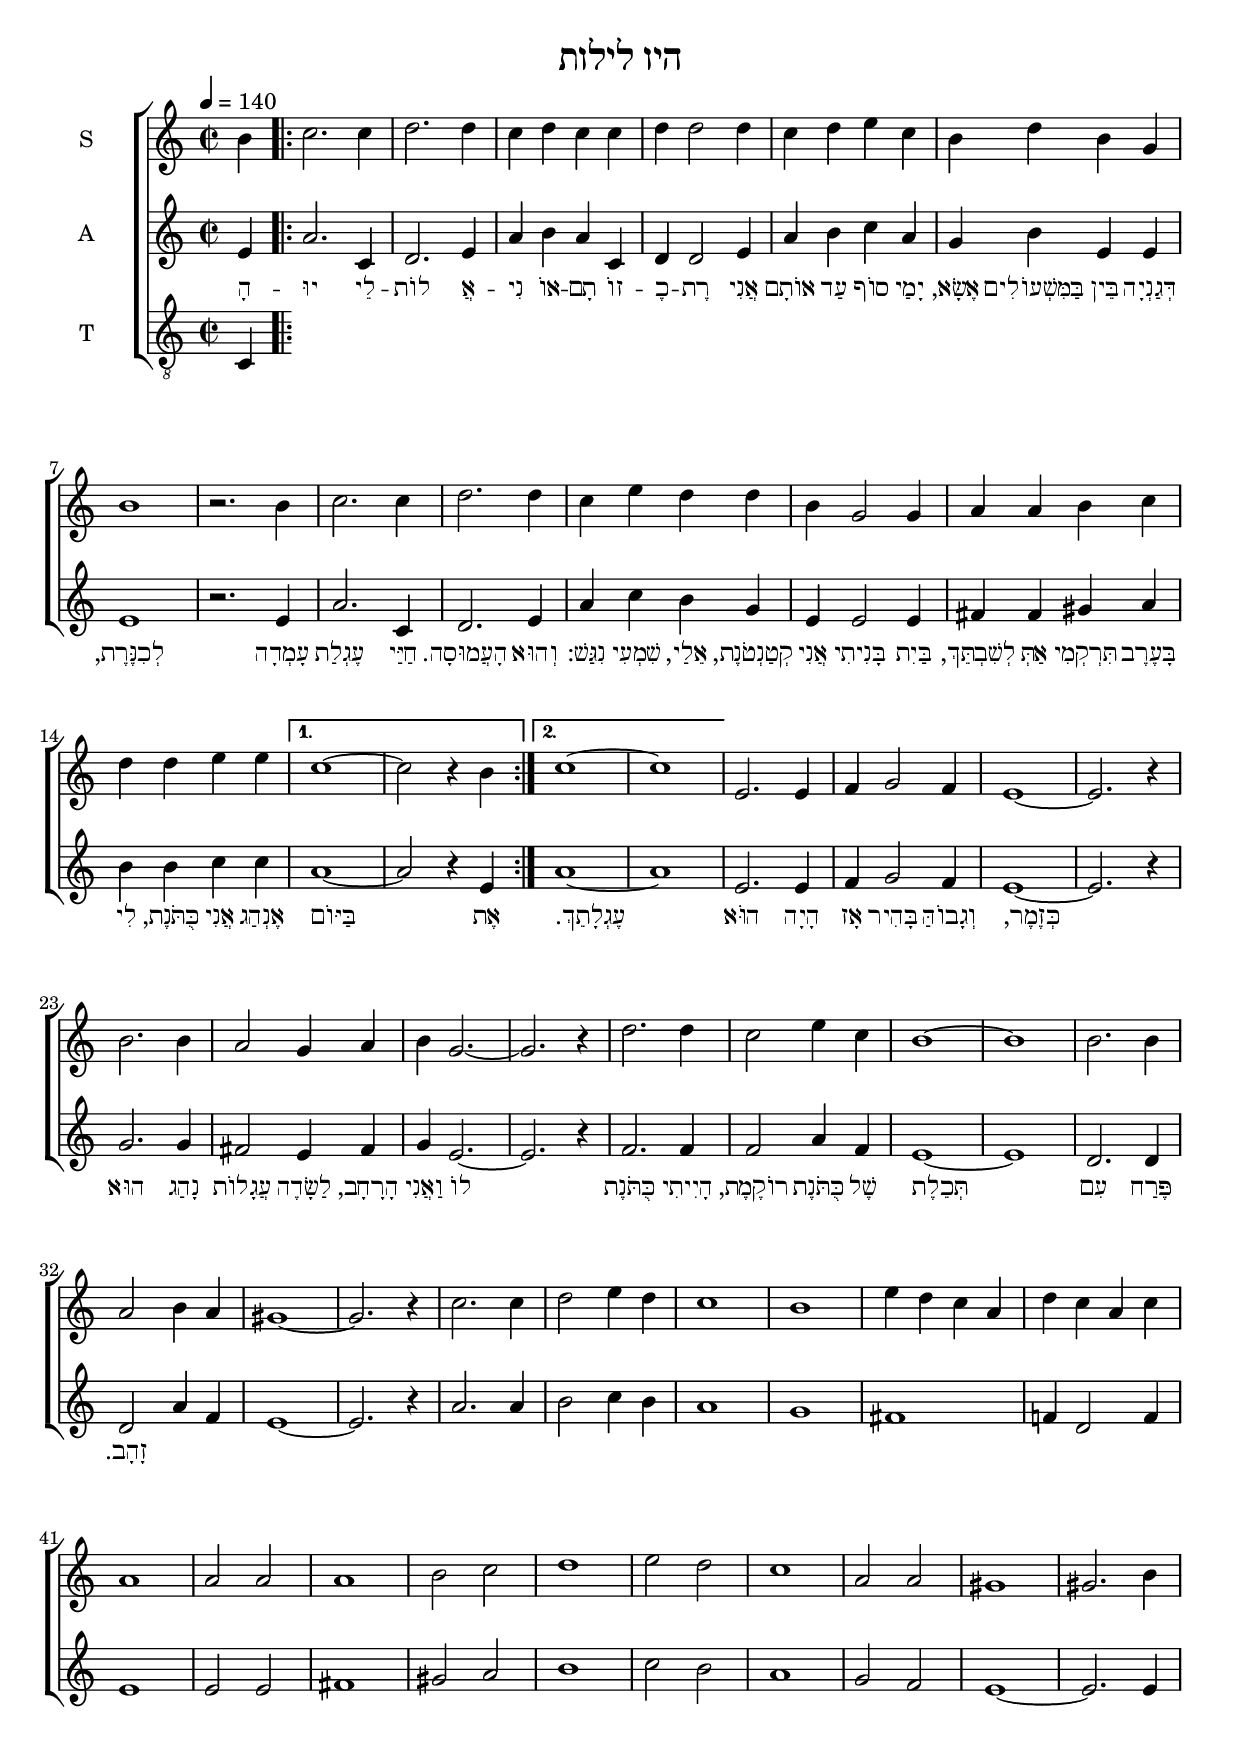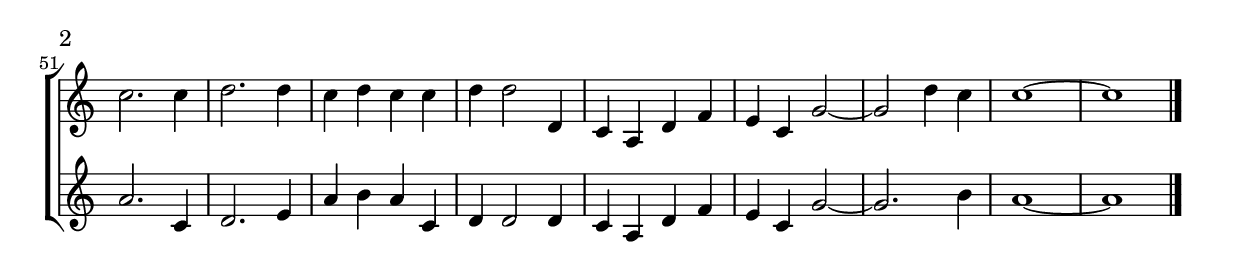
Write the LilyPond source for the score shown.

\version "2.22.1"
\include "english.ly"

global = {
  \key a \minor
  \time 2/2
  \tempo 4 = 140
}

hlyrics = \lyricmode {

% RTL

הָ -- יוּ לֵי -- לוֹת  אֲ -- נִי אוֹ -- תָם זוֹ -- כֶ -- רֶת
אֲנִי אוֹתָם עַד סוֹף יָמַי אֶשָּׂא,
בַּמִּשְׁעוֹלִים בֵּין דְּגַנְיָה לְכִנֶּרֶת,
עָמְדָה עֶגְלַת חַיַּי הָעֲמוּסָה.

וְהוּא נִגַּשׁ: שִׁמְעִי אֵלַי, קְטַנְטֹנֶת,
אֲנִי בָּנִיתִי בַּיִת לְשִׁבְתֵּךְ,
אַתְּ תִּרְקְמִי בָּעֶרֶב לִי כֻּתֹּנֶת,
אֲנִי אֶנְהַג בַּיּוֹם אֶת עֶגְלָתֵךְ.

הוֹּא הָיָה אָז בָּהִיר וְגָבוֹהַּ כְּזֶמֶר,
הוּא נָהַג עֲגָלוֹת לַשָּׂדֶה הָרָחָב,
וַאֲנִי לוֹ כֻּתֹּנֶת הָיִיתִי רוֹקֶמֶת,
כֻּתֹּנֶת שֶׁל תְּכֵלֶת עִם פֶּרַח זָהָב.

% LTR
}


sopMusic = \relative c' {
  \partial 4 b'4 |
  \repeat volta 2 {
  c2. c4 |
  d2. d4 |
  c4 d c c |
  d4 d2 d4 |
  c d e c |
  b4 d b g |
  b1 |
  r2. b4 |
  c2. c4 |
  d2. d4 |
  c e d d |
  b g2 g4 |
  a4 a b c |
  d d e e |
  }  
  \alternative {
    % \volta 1 
    {
      c1~ |
      c2 r4 b4 |
    }
    % \volta 2 
    {
      c1~ |
      c1  |
    }
  }
  e,2. e4 |
  f4 g2 f4 |
  e1~ |
  e2. r4 |
  % veGavoha
  b'2. b4 |
  a2 g4 a |
  % zemer
  b4 g2.~ |
  g2. r4
  d'2. d4 |
  c2 e4 c4 |
  b1~ |
  b1
  % basade
  b2. b4 |
  a2 b4 a4 |
  gs1~ |
  gs2. r4 |
  % vaani
  c2. c4 |
  d2 e4 d |
  c1 |
  b1 |
  % hayiti
  e4 d c a |
  d c a c |
  a1 |
  a2 a2 |
  % ...tonet
  a1 |
  b2 c2 |
  d1 |
  e2 d2 |
  c1 |
  a2 a2 |
  gs1 |
  gs2. b4 | % ... ha
  % yu
  c2. c4 |
  d2. d4 |
  c4 d c c |
  d4 d2 d,4 |
  % ani ad sof yamay
  c4 a d f |
  e c g'2~ |
  g2 d'4 c4 |
  c1~ |
  c1 \bar "|."
}

altMusic = \relative c' {
  \partial 4 e4 |
  \repeat volta 2 {
  a2. c,4 |
  d2. e4 |
  a4 b a c, |
  d d2 e4 |
  a b c a |
  g b e, e |
  e1 |
  r2. e4 |
  a2. c,4 |
  d2. e4 |
  a4 c b g |
  e e2 e4 |
  fs fs gs a |
  b b c c |
  }
  \alternative {
    % \volta 1 
    {
      a1~ |
      a2 r4 e4 |
    }
    % \volta 2 
    {
      a1~ |
      a1  |
    }
  }
  % }
  e2. e4 |
  f4 g2 f4 |
  e1~ |
  e2. r4 |
  % veGavoha
  g2. g4 |
  fs2 e4 fs4 |
  % zemer
  g4 e2.~ |
  e2. r4 |
  f2. f4 |
  f2 a4 f4 |
  e1~ |
  e1 
  % basade
  d2. d4 |
  d2 a'4 f4 |
  e1~ |
  e2. r4 |
  % vaani
  a2. a4 |
  b2 c4 b |
  a1 |
  g1 |
  % hayiti
  fs1 |
  f!4 d2 f4 |
  e1 |
  e2 e2 |
  fs1
  gs2 a |
  b1 |
  c2 b2 |
  a1 |
  g2 f2 |
  e1~ |
  e2. e4 |
  a2. c,4 |
  d2. e4 |
  a4 b a c, |
  d d2 d4 |
  % ani ad sof yamay
  c4 a d f |
  e c g'2~ |
  g2. b4 |
  a1~ |
  a1 \bar "|."

    
}

tenMusic = \relative c {
  \partial 4 c4 |
  % e2. f4 |
  % e2. e4
}

\header {
  title = "היו לילות"
  pdfauthor = "yotam.medini@gmail.com"
}

\paper{
  #(set-paper-size "a4")

  system-system-spacing.basic-distance = #16
  % system-distance = 5mm
  score-system-spacing =
    #'((basic-distance . 12)
      (minimum-distance . 8)
      (padding . 1)
      (stretchability . 12))

}

theMusic = {
  <<
    \new ChoirStaff <<

      \new Staff = "sop" <<
	\set Staff.midiInstrument = #"flute"
        \new Voice = "sopranos" {
          \set Staff.instrumentName = "S"
          <<
             % \stemUp
               \global \sopMusic
          >>
        }
      >>

      \new Staff = "alt" <<
	\set Staff.midiInstrument = #"oboe"
        \new Voice = "altos" {
          \set Staff.instrumentName = "A"
          <<
             % \stemUp
               \global \altMusic
          >>
        }
      >>

      \new Lyrics = "hlyrics" {
      \context Lyrics = "hlyrics"
        \lyricsto "altos" {
          \hlyrics
        }
      }

      \new Staff = "ten" <<
	\set Staff.midiInstrument = #"cello"
        \clef "G_8"
        \new Voice = "tenors" {
          \set Staff.instrumentName = "T"
          <<
               \global \tenMusic
          >>
        }
      >>
    >>
  >>
}

\score {
  \theMusic
  \header { }

  \layout {
    % $(layout-set-staff-size 17)
    % \override LyricText #'font-size = #1.81
    % ragged-right = ##t
  }

}


%% MIDI SCORE
\score {
    \unfoldRepeats { 
        \theMusic
    }
    \midi { }
}